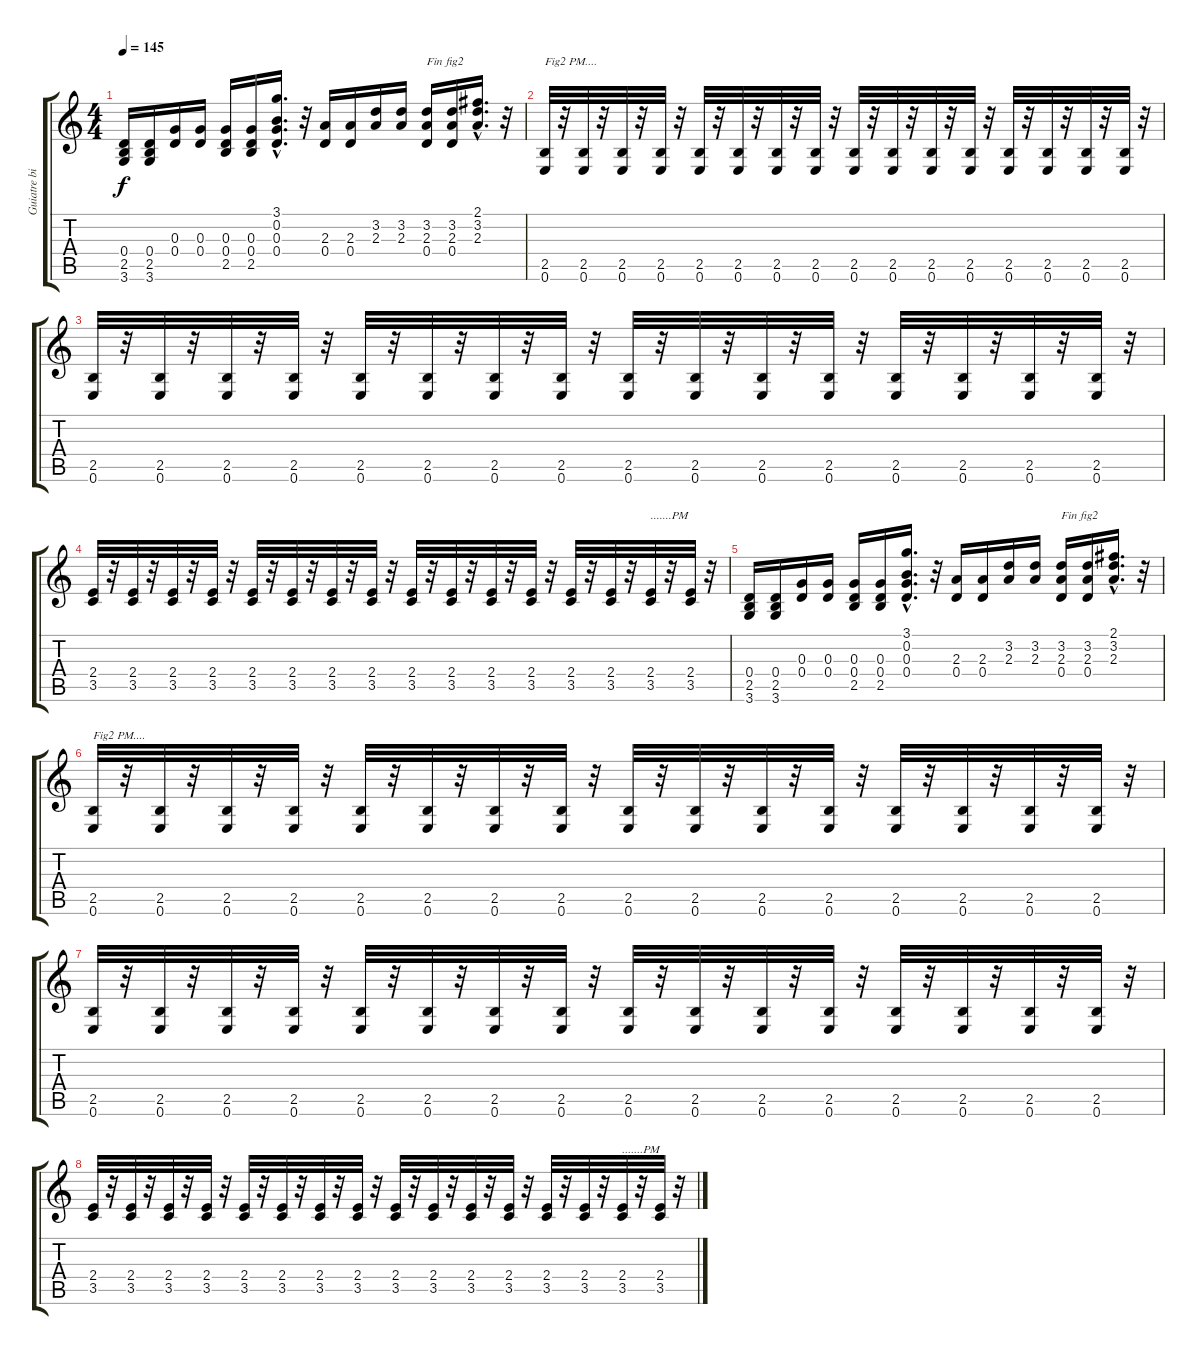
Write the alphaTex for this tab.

\track ("Guiatre bis" "Guiatre bi") {instrument overdrivenguitar}
\staff {score tabs}
\tuning (E4 B3 G3 D3 A2 E2) {hide}
\ts (4 4)
\tempo 145
\clef g2
\ks c
(0.4 2.5 3.6).16{dy f} (0.4 2.5 3.6).16 (0.3 0.4).16 (0.3 0.4).16 (0.3 0.4 2.5).16 (0.3 0.4 2.5).16 (3.1{hac} 0.2{hac} 0.3{hac} 0.4{hac}).16{d} r.32 (2.3 0.4).16 (2.3 0.4).16 (3.2 2.3).16 (3.2 2.3).16 (3.2 2.3 0.4).16{txt "Fin fig2"} (3.2 2.3 0.4).16 (2.1{hac} 3.2{hac} 2.3{hac}).16{d} r.32 |
(2.5 0.6).32{txt "Fig2 PM...."} r.32 (2.5 0.6).32 r.32 (2.5 0.6).32 r.32 (2.5 0.6).32 r.32 (2.5 0.6).32 r.32 (2.5 0.6).32 r.32 (2.5 0.6).32 r.32 (2.5 0.6).32 r.32 (2.5 0.6).32 r.32 (2.5 0.6).32 r.32 (2.5 0.6).32 r.32 (2.5 0.6).32 r.32 (2.5 0.6).32 r.32 (2.5 0.6).32 r.32 (2.5 0.6).32 r.32 (2.5 0.6).32 r.32 |
(2.5 0.6).32 r.32 (2.5 0.6).32 r.32 (2.5 0.6).32 r.32 (2.5 0.6).32 r.32 (2.5 0.6).32 r.32 (2.5 0.6).32 r.32 (2.5 0.6).32 r.32 (2.5 0.6).32 r.32 (2.5 0.6).32 r.32 (2.5 0.6).32 r.32 (2.5 0.6).32 r.32 (2.5 0.6).32 r.32 (2.5 0.6).32 r.32 (2.5 0.6).32 r.32 (2.5 0.6).32 r.32 (2.5 0.6).32 r.32 |
(2.4 3.5).32 r.32 (2.4 3.5).32 r.32 (2.4 3.5).32 r.32 (2.4 3.5).32 r.32 (2.4 3.5).32 r.32 (2.4 3.5).32 r.32 (2.4 3.5).32 r.32 (2.4 3.5).32 r.32 (2.4 3.5).32 r.32 (2.4 3.5).32 r.32 (2.4 3.5).32 r.32 (2.4 3.5).32 r.32 (2.4 3.5).32 r.32 (2.4 3.5).32 r.32 (2.4 3.5).32{txt ".......PM"} r.32 (2.4 3.5).32 r.32 |
(0.4 2.5 3.6).16 (0.4 2.5 3.6).16 (0.3 0.4).16 (0.3 0.4).16 (0.3 0.4 2.5).16 (0.3 0.4 2.5).16 (3.1{hac} 0.2{hac} 0.3{hac} 0.4{hac}).16{d} r.32 (2.3 0.4).16 (2.3 0.4).16 (3.2 2.3).16 (3.2 2.3).16 (3.2 2.3 0.4).16{txt "Fin fig2"} (3.2 2.3 0.4).16 (2.1{hac} 3.2{hac} 2.3{hac}).16{d} r.32 |
(2.5 0.6).32{txt "Fig2 PM...."} r.32 (2.5 0.6).32 r.32 (2.5 0.6).32 r.32 (2.5 0.6).32 r.32 (2.5 0.6).32 r.32 (2.5 0.6).32 r.32 (2.5 0.6).32 r.32 (2.5 0.6).32 r.32 (2.5 0.6).32 r.32 (2.5 0.6).32 r.32 (2.5 0.6).32 r.32 (2.5 0.6).32 r.32 (2.5 0.6).32 r.32 (2.5 0.6).32 r.32 (2.5 0.6).32 r.32 (2.5 0.6).32 r.32 |
(2.5 0.6).32 r.32 (2.5 0.6).32 r.32 (2.5 0.6).32 r.32 (2.5 0.6).32 r.32 (2.5 0.6).32 r.32 (2.5 0.6).32 r.32 (2.5 0.6).32 r.32 (2.5 0.6).32 r.32 (2.5 0.6).32 r.32 (2.5 0.6).32 r.32 (2.5 0.6).32 r.32 (2.5 0.6).32 r.32 (2.5 0.6).32 r.32 (2.5 0.6).32 r.32 (2.5 0.6).32 r.32 (2.5 0.6).32 r.32 |
(2.4 3.5).32 r.32 (2.4 3.5).32 r.32 (2.4 3.5).32 r.32 (2.4 3.5).32 r.32 (2.4 3.5).32 r.32 (2.4 3.5).32 r.32 (2.4 3.5).32 r.32 (2.4 3.5).32 r.32 (2.4 3.5).32 r.32 (2.4 3.5).32 r.32 (2.4 3.5).32 r.32 (2.4 3.5).32 r.32 (2.4 3.5).32 r.32 (2.4 3.5).32 r.32 (2.4 3.5).32{txt ".......PM"} r.32 (2.4 3.5).32 r.32
